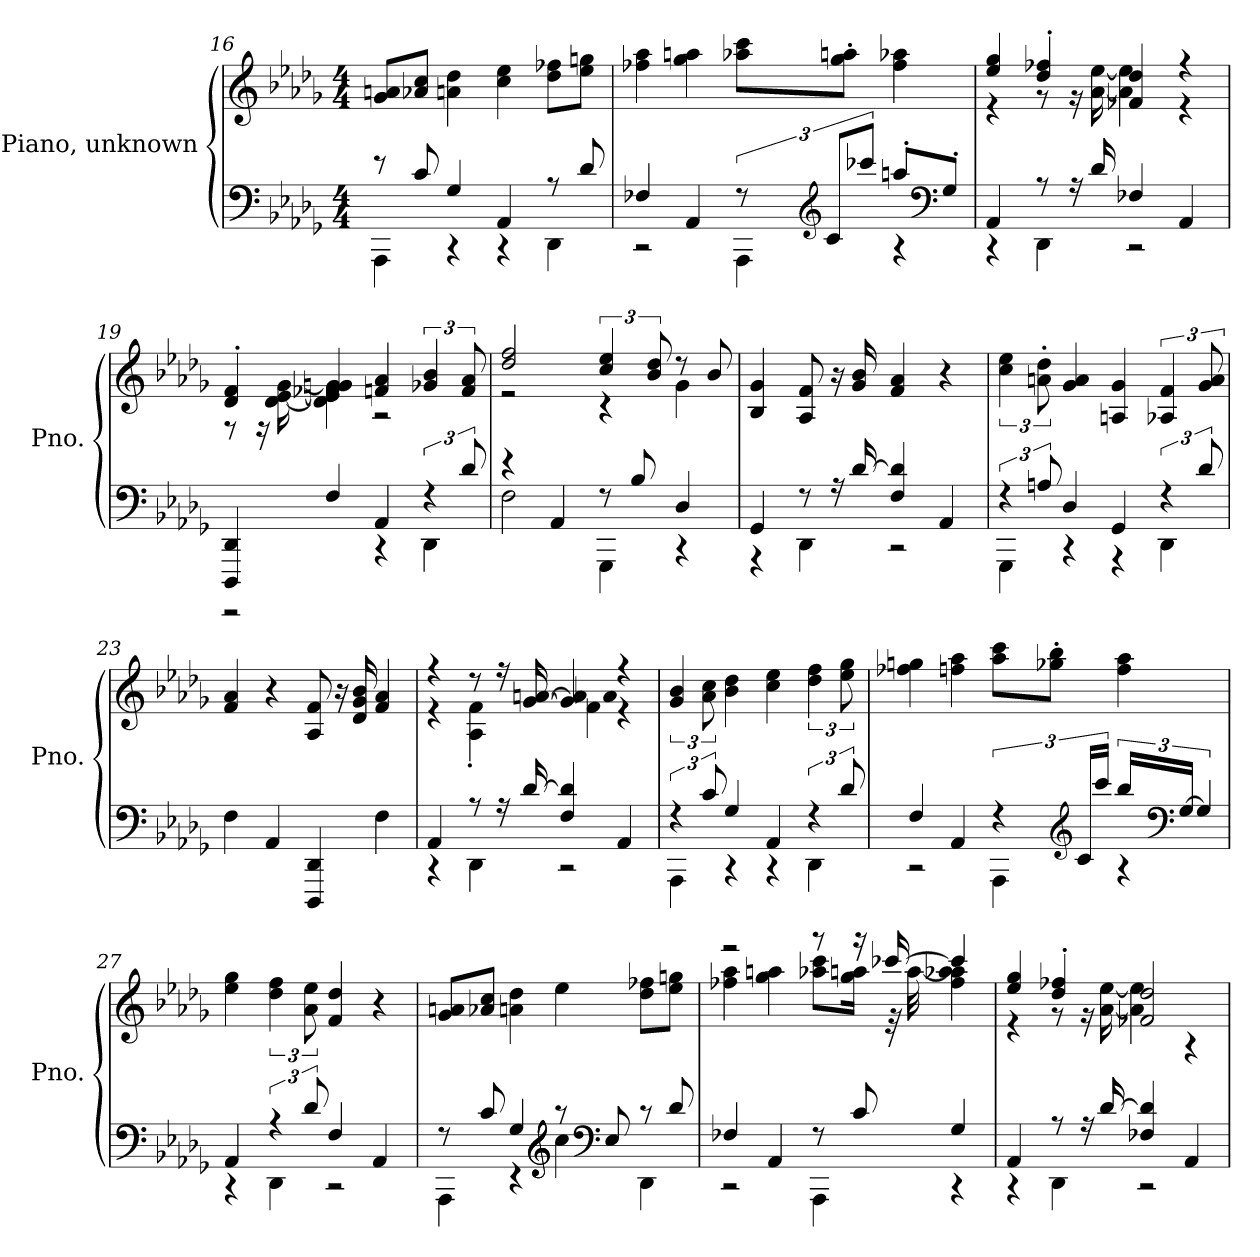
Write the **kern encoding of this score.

**kern	**kern
*part1	*part1
*staff2	*staff1
*I"Piano, unknown	*
*I'Pno.	*
!!LO:LB:g=z
*clefF4	*clefG2
*k[b-e-a-d-g-]	*k[b-e-a-d-g-]
*M4/4	*M4/4
=16	=16
*^	*
8r	4AAA-\	8g-/ 8an/L
8c/	.	8a-X/ 8cc/J
4G-/	4r	4an\ 4dd-\
4AA-/	4r	4cc\ 4ee-\
8r	4DD-\	8dd-\ 8ff-X\L
8d-/	.	8ee-\ 8ggn\J
=17	=17	=17
4F-X/	2r	4ff-X\ 4aa-\
4AA-/	.	4gg-\ 4aan\
12r	4AAA-\	8aa-X\ 8ccc\L
*clefG2	*	*
12c/L	.	.
.	.	8gg-\' 8aan\'J
12ccc-X/J	.	.
8aan'/L	4r	4ff-\ 4aa-X\
*clefF4	*	*
8G-'/J	.	.
=18	=18	=18
*	*	*^
4AA-/	4r	4ee-/ 4gg-/	4r
8r	4DD-\	4dd-/' 4ff-X/'	8r
16r	.	.	16r
16d-/	.	.	[16a-\ [16ee-\
4F-X/	2r	4f-X/ 4dd-/	4a-\] 4ee-\]
4AA-/	.	4r	4r
!!LO:LB:g=z	!!
=19	=19	=19	=19
4DDD-/ 4DD-/	2r	4d-/' 4f/'	8r
.	.	.	16r
.	.	.	[16d-\ [16e-\ [16g-\
4F/	.	4f-X/ 4gn/	4d-\] 4e-\] 4g-\]
4AA-/	4r	4fn/ 4a-/	2r
6r	4DD-\	6g-X/ 6b-/	.
12d-/	.	12f/ 12a-/	.
=20	=20	=20	=20
4r	2F\	2dd-/ 2ff/	2r
4AA-/	.	.	.
8r	4GGG-\	6cc/ 6ee-/	4r
8B-/	.	.	.
.	.	12b-/ 12dd-/	.
4D-/	4r	8r	4g-\
.	.	8b-/	.
*	*	*v	*v
=21	=21	=21
4GG-/	4r	4B-/ 4g-/
8r	4DD-\	8A-/ 8f/
16r	.	16r
[16d-/	.	16g-/ 16b-/
4F/ 4d-/]	2r	4f/ 4a-/
4AA-/	.	4r
=22	=22	=22
6r	4GGG-\	6cc\ 6ee-\
12An/	.	12an\' 12dd-\'
4D-/	4r	4g-/ 4a/
4GG-/	4r	4An/ 4g-/
6r	4DD-\	6A-X/ 6f/
12d-/	.	12g-/ 12a/
*v	*v	*
!!LO:PB:g=z
=23	=23
4F\	4f/ 4a-/
4AA-/	4r
4DDD-/ 4DD-/	8A-/ 8f/
.	16r
.	16d-/ 16g-/ 16b-/
4F\	4f/ 4a-/
=24	=24
*^	*^
4AA-/	4r	4r	4r
8r	4DD-\	8r	4A-\' 4f\'
16r	.	16r	.
[16d-/	.	[16g-/ [16an/	.
4F/ 4d-/]	2r	4g-/] 4a/]	4f\ 4a-X\
4AA-/	.	4r	4r
*	*	*v	*v
=25	=25	=25
6r	4AAA-\	6g-/ 6b-/
12c/	.	12a-\ 12cc\
4G-/	4r	4b-\ 4dd-\
4AA-/	4r	4cc\ 4ee-\
6r	4DD-\	6dd-\ 6ff\
12d-/	.	12ee-\ 12gg-\
=26	=26	=26
4F/	2r	4ff-X\ 4ggn\
4AA-/	.	4ffn\ 4aa-\
6r	4AAA-\	8aa-\ 8ccc\L
.	.	8gg-X\' 8bb-\'J
*clefG2	*	*
24c/LL	.	.
24ccc/JJ	.	.
24bb-/LL	4r	4ff\ 4aa-\
*clefF4	*	*
[24G-/JJ	.	.
6G-/]	.	.
!!LO:LB:g=z
=27	=27	=27
4AA-/	4r	4ee-\ 4gg-\
6r	4DD-\	6dd-\ 6ff\
12d-/	.	12a-\ 12ee-\
4F/	2r	4f/ 4dd-/
4AA-/	.	4r
=28	=28	=28
8r	4AAA-\	8g-/ 8an/L
8c/	.	8a-X/ 8cc/J
4G-/	4r	4an\ 4dd-\
*clefG2	*	*
8r	4cc\	4ee-\
*clefF4	*	*
8E-/	.	.
8r	4DD-\	8dd-\ 8ff-X\L
8d-/	.	8ee-\ 8ggn\J
=29	=29	=29
*	*	*^
4F-X/	2r	2r	4ff-X\ 4aa-\
4AA-/	.	.	4gg-\ 4aan\
8r	4AAA-\	8r	8aa-X\ 8ccc\L
8c/	.	16r	16gg-\ 16aan\Jk
.	.	[16ccc-X/	32r
.	.	.	[32aa\
4G-/	4r	4ccc-/]	4ff-\ 4aa-X\ 4aa\]
!!LO:LB:g=z	!!
=30	=30	=30	=30
4AA-/	4r	4ee-/ 4gg-/	4r
8r	4DD-\	4dd-/' 4ff-X/'	8r
16r	.	.	16r
[16d-/	.	.	[16a-\ [16ee-\
4F-X/ 4d-/]	2r	2f-X/ 2dd-/	4a-\] 4ee-\]
4AA-/	.	.	4r
*v	*v	*	*
*	*v	*v
=	=
*-	*-
